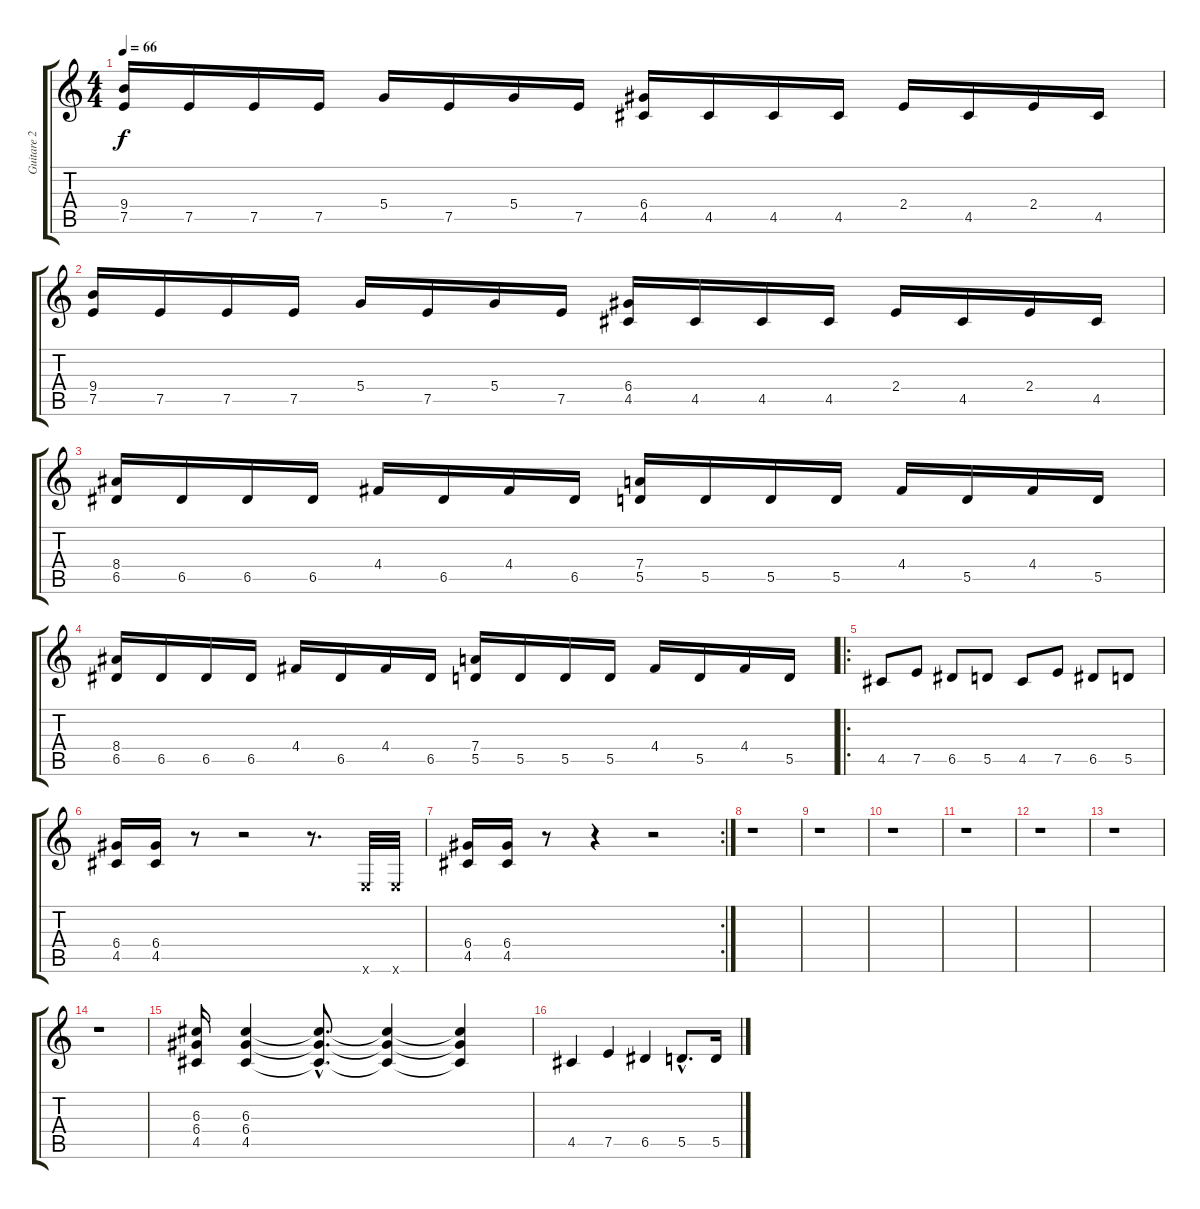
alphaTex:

\track ("Guitare 2" "Guitare 2") {instrument overdrivenguitar}
\staff {score tabs}
\tuning (E4 B3 G3 D3 A2 E2) {hide}
\ts (4 4)
\tempo 66
\clef g2
\ks c
(9.4 7.5).16{dy f} 7.5.16 7.5.16 7.5.16 5.4.16 7.5.16 5.4.16 7.5.16 (6.4 4.5).16 4.5.16 4.5.16 4.5.16 2.4.16 4.5.16 2.4.16 4.5.16 |
(9.4 7.5).16 7.5.16 7.5.16 7.5.16 5.4.16 7.5.16 5.4.16 7.5.16 (6.4 4.5).16 4.5.16 4.5.16 4.5.16 2.4.16 4.5.16 2.4.16 4.5.16 |
(8.4 6.5).16 6.5.16 6.5.16 6.5.16 4.4.16 6.5.16 4.4.16 6.5.16 (7.4 5.5).16 5.5.16 5.5.16 5.5.16 4.4.16 5.5.16 4.4.16 5.5.16 |
(8.4 6.5).16 6.5.16 6.5.16 6.5.16 4.4.16 6.5.16 4.4.16 6.5.16 (7.4 5.5).16 5.5.16 5.5.16 5.5.16 4.4.16 5.5.16 4.4.16 5.5.16 |
\ro
4.5.8 7.5.8 6.5.8 5.5.8 4.5.8 7.5.8 6.5.8 5.5.8 |
(6.4 4.5).16 (6.4 4.5).16 r.8 r.2 r.8{d} 0.6{x}.32 0.6{x}.32 |
\rc 2
(6.4 4.5).16 (6.4 4.5).16 r.8 r.4 r.2 |
r.1 |
r.1 |
r.1 |
r.1 |
r.1 |
r.1 |
r.1 |
(6.3 6.4 4.5).16 (6.3 6.4 4.5).4 (6.3{hac t} 6.4{hac t} 4.5{hac t}).8{d} (6.3{t} 6.4{t} 4.5{t}).4 (6.3{t} 6.4{t} 4.5{t}).4 |
4.5.4 7.5.4 6.5.4 5.5{hac}.8{d} 5.5.16
